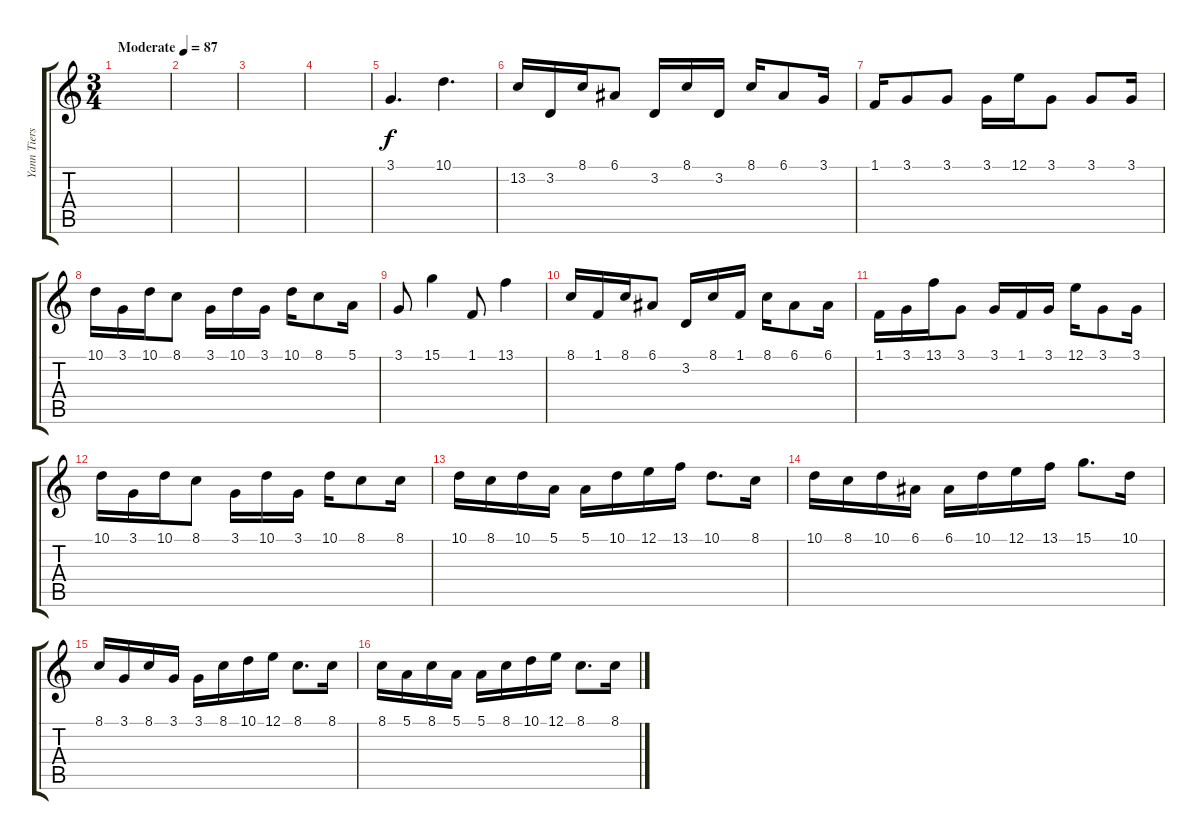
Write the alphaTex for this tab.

\track ("Yann Tiersen" "Yann Tiers") {instrument harpsichord}
\staff {score tabs}
\tuning (E4 B3 G3 D3 A2 E2) {hide}
\ts (3 4)
\tempo (87 "Moderate")
\clef g2
\ks c
|
|
|
|
3.1.4{d} 10.1.4{d} |
13.2.16 3.2.16 8.1.16 6.1.8 3.2.16 8.1.16 3.2.16 8.1.16 6.1.8 3.1.16 |
1.1.16 3.1.8 3.1.8 3.1.16 12.1.16 3.1.8 3.1.8 3.1.16 |
10.1.16 3.1.16 10.1.16 8.1.8 3.1.16 10.1.16 3.1.16 10.1.16 8.1.8 5.1.16 |
3.1.8 15.1.4 1.1.8 13.1.4 |
8.1.16 1.1.16 8.1.16 6.1.8 3.2.16 8.1.16 1.1.16 8.1.16 6.1.8 6.1.16 |
1.1.16 3.1.16 13.1.16 3.1.8 3.1.16 1.1.16 3.1.16 12.1.16 3.1.8 3.1.16 |
10.1.16 3.1.16 10.1.16 8.1.8 3.1.16 10.1.16 3.1.16 10.1.16 8.1.8 8.1.16 |
10.1.16 8.1.16 10.1.16 5.1.16 5.1.16 10.1.16 12.1.16 13.1.16 10.1.8{d} 8.1.16 |
10.1.16 8.1.16 10.1.16 6.1.16 6.1.16 10.1.16 12.1.16 13.1.16 15.1.8{d} 10.1.16 |
8.1.16 3.1.16 8.1.16 3.1.16 3.1.16 8.1.16 10.1.16 12.1.16 8.1.8{d} 8.1.16 |
8.1.16 5.1.16 8.1.16 5.1.16 5.1.16 8.1.16 10.1.16 12.1.16 8.1.8{d} 8.1.16
